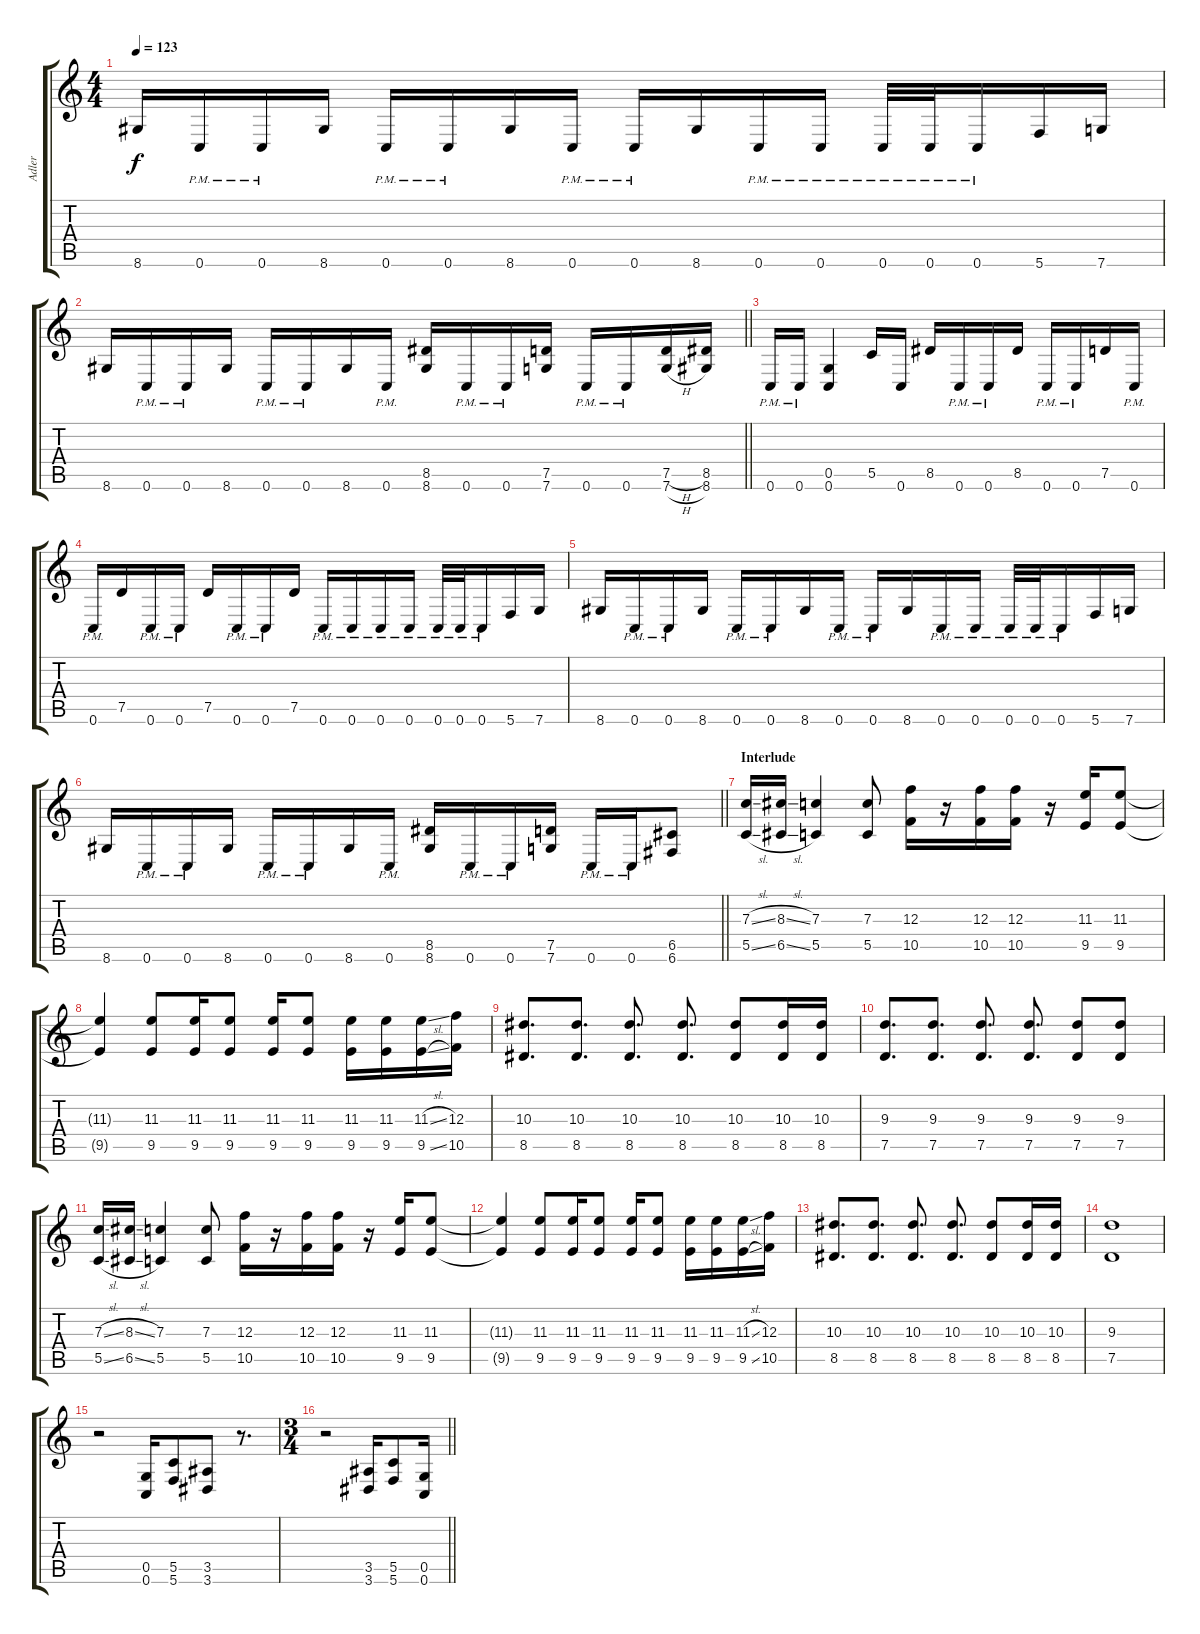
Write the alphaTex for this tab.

\track ("Adler" "Adler") {instrument distortionguitar}
\staff {score tabs}
\tuning (D4 A3 F3 C3 G2 C2) {hide}
\ts (4 4)
\tempo 123
\clef g2
\ks c
8.6.16{dy f} 0.6{pm}.16 0.6{pm}.16 8.6.16 0.6{pm}.16 0.6{pm}.16 8.6.16 0.6{pm}.16 0.6{pm}.16 8.6.16 0.6{pm}.16 0.6{pm}.16 0.6{pm}.32 0.6{pm}.32 0.6{pm}.16 5.6.16 7.6.16 |
\barLineRight lightlight
8.6.16 0.6{pm}.16 0.6{pm}.16 8.6.16 0.6{pm}.16 0.6{pm}.16 8.6.16 0.6{pm}.16 (8.5 8.6).16 0.6{pm}.16 0.6{pm}.16 (7.5 7.6).16 0.6{pm}.16 0.6{pm}.16 (7.5{h} 7.6{h}).16 (8.5 8.6).16 |
0.6{pm}.16 0.6{pm}.16 (0.5 0.6).4 5.5.16 0.6.16 8.5.16 0.6{pm}.16 0.6{pm}.16 8.5.16 0.6{pm}.16 0.6{pm}.16 7.5.16 0.6{pm}.16 |
0.6{pm}.16 7.5.16 0.6{pm}.16 0.6{pm}.16 7.5.16 0.6{pm}.16 0.6{pm}.16 7.5.16 0.6{pm}.16 0.6{pm}.16 0.6{pm}.16 0.6{pm}.16 0.6{pm}.32 0.6{pm}.32 0.6{pm}.16 5.6.16 7.6.16 |
8.6.16 0.6{pm}.16 0.6{pm}.16 8.6.16 0.6{pm}.16 0.6{pm}.16 8.6.16 0.6{pm}.16 0.6{pm}.16 8.6.16 0.6{pm}.16 0.6{pm}.16 0.6{pm}.32 0.6{pm}.32 0.6{pm}.16 5.6.16 7.6.16 |
\barLineRight lightlight
8.6.16 0.6{pm}.16 0.6{pm}.16 8.6.16 0.6{pm}.16 0.6{pm}.16 8.6.16 0.6{pm}.16 (8.5 8.6).16 0.6{pm}.16 0.6{pm}.16 (7.5 7.6).16 0.6{pm}.16 0.6{pm}.16 (6.5 6.6).8 |
\section ("" "Interlude")
(7.3{sl} 5.5{sl}).16{instrument electricguitarjazz} (8.3{sl} 6.5{sl}).16 (7.3 5.5).4 (7.3 5.5).8 (12.3 10.5).16 r.16 (12.3 10.5).16 (12.3 10.5).16 r.16 (11.3 9.5).16 (11.3 9.5).8 |
(11.3{t} 9.5{t}).4 (11.3 9.5).8 (11.3 9.5).16 (11.3 9.5).8 (11.3 9.5).16 (11.3 9.5).8 (11.3 9.5).16 (11.3 9.5).16 (11.3{sl} 9.5{sl}).16 (12.3 10.5).16 |
(10.3 8.5).8{d} (10.3 8.5).8{d} (10.3 8.5).8{d} (10.3 8.5).8{d} (10.3 8.5).8 (10.3 8.5).16 (10.3 8.5).16 |
(9.3 7.5).8{d} (9.3 7.5).8{d} (9.3 7.5).8{d} (9.3 7.5).8{d} (9.3 7.5).8 (9.3 7.5).8 |
(7.3{sl} 5.5{sl}).16 (8.3{sl} 6.5{sl}).16 (7.3 5.5).4 (7.3 5.5).8 (12.3 10.5).16 r.16 (12.3 10.5).16 (12.3 10.5).16 r.16 (11.3 9.5).16 (11.3 9.5).8 |
(11.3{t} 9.5{t}).4 (11.3 9.5).8 (11.3 9.5).16 (11.3 9.5).8 (11.3 9.5).16 (11.3 9.5).8 (11.3 9.5).16 (11.3 9.5).16 (11.3{sl} 9.5{sl}).16 (12.3 10.5).16 |
(10.3 8.5).8{d} (10.3 8.5).8{d} (10.3 8.5).8{d} (10.3 8.5).8{d} (10.3 8.5).8 (10.3 8.5).16 (10.3 8.5).16 |
(9.3 7.5).1 |
r.2 (0.5 0.6).16{instrument distortionguitar} (5.5 5.6).8 (3.5 3.6).8 r.8{d} |
\ts (3 4)
\barLineRight lightlight
r.2 (3.5 3.6).16 (5.5 5.6).8 (0.5 0.6).16
